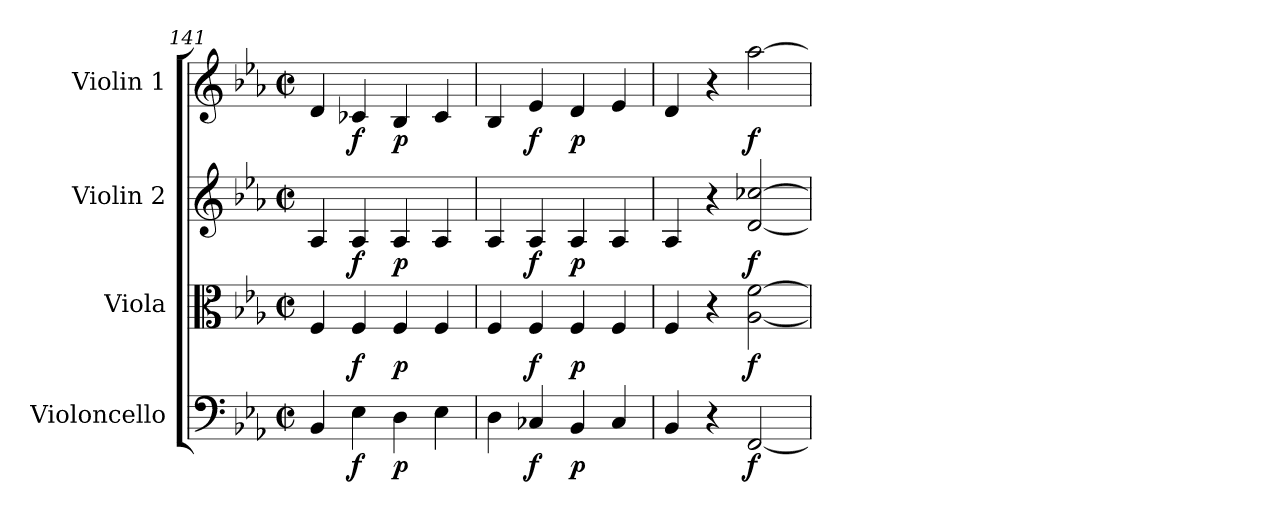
**kern	**dynam	**kern	**dynam	**kern	**dynam	**kern	**dynam
*part4	*part4	*part3	*part3	*part2	*part2	*part1	*part1
*staff4	*staff4	*staff3	*staff3	*staff2	*staff2	*staff1	*staff1
*I"Violoncello	*	*I"Viola	*	*I"Violin 2	*	*I"Violin 1	*
*I'Vc	*	*I'Vla	*	*I'Vln	*	*I'Vln	*
*clefF4	*	*clefC3	*	*clefG2	*	*clefG2	*
*k[b-e-a-]	*	*k[b-e-a-]	*	*k[b-e-a-]	*	*k[b-e-a-]	*
*M2/2	*	*M2/2	*	*M2/2	*	*M2/2	*
*met(c|)	*	*met(c|)	*	*met(c|)	*	*met(c|)	*
=141	=141	=141	=141	=141	=141	=141	=141
4BB-/	.	4F/	.	4A-/	.	4d/	.
!	!LO:DY:b	!	!LO:DY:b	!	!LO:DY:b	!	!LO:DY:b
4E-\	f	4F/	f	4A-/	f	4c-X/	f
!	!LO:DY:b	!	!LO:DY:b	!	!LO:DY:b	!	!LO:DY:b
4D\	p	4F/	p	4A-/	p	4B-/	p
4E-\	.	4F/	.	4A-/	.	4c-/	.
=142	=142	=142	=142	=142	=142	=142	=142
4D\	.	4F/	.	4A-/	.	4B-/	.
!	!LO:DY:b	!	!LO:DY:b	!	!LO:DY:b	!	!LO:DY:b
4C-X/	f	4F/	f	4A-/	f	4e-/	f
!	!LO:DY:b	!	!LO:DY:b	!	!LO:DY:b	!	!LO:DY:b
4BB-/	p	4F/	p	4A-/	p	4d/	p
4C-/	.	4F/	.	4A-/	.	4e-/	.
=143	=143	=143	=143	=143	=143	=143	=143
4BB-/	.	4F/	.	4A-/	.	4d/	.
4r	.	4r	.	4r	.	4r	.
!	!LO:DY:b	!	!LO:DY:b	!	!LO:DY:b	!	!LO:DY:b
[2FF/	f	[2A-\ [2f\	f	[2d/ [2cc-X/	f	[2aa-\	f
=	=	=	=	=	=	=	=
*-	*-	*-	*-	*-	*-	*-	*-
